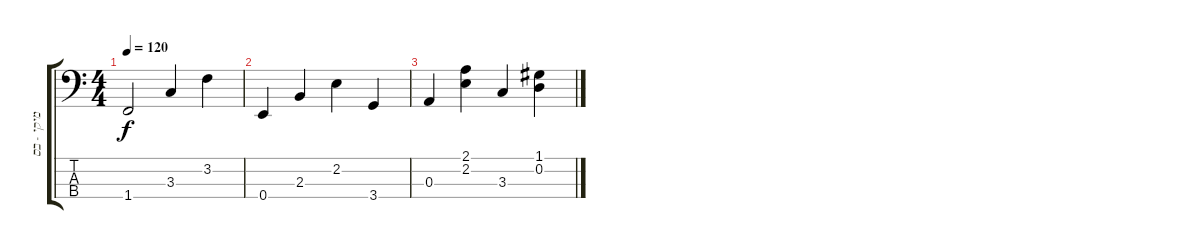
\track ("מיקי - בס" "מיקי - בס") {instrument electricbassfinger}
\staff {score tabs}
\tuning (G2 D2 A1 E1) {hide}
\ts (4 4)
\tempo 120
\clef f4
\ks c
1.4.2{dy f} 3.3.4 3.2.4 |
0.4.4 2.3.4 2.2.4 3.4.4 |
0.3.4 (2.1 2.2).4 3.3.4 (1.1 0.2).4
